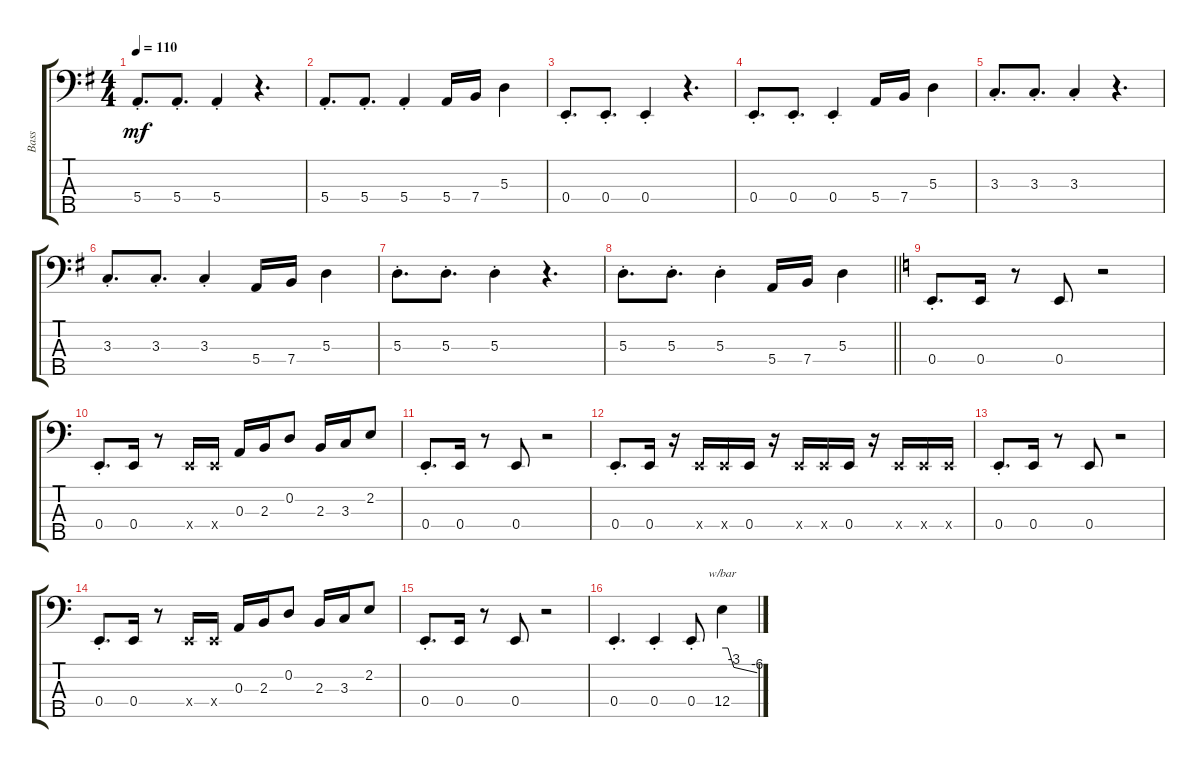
\track ("Bass" "Bass") {instrument electricbassfinger}
\staff {score tabs}
\tuning (G2 D2 A1 E1 B0) {hide}
\ts (4 4)
\tempo 110
\clef f4
\ks g
5.4{st}.8{d dy mf} 5.4{st}.8{d} 5.4{st}.4 r.4{d} |
5.4{st}.8{d} 5.4{st}.8{d} 5.4{st}.4 5.4.16 7.4.16 5.3.4 |
0.4{st}.8{d} 0.4{st}.8{d} 0.4{st}.4 r.4{d} |
0.4{st}.8{d} 0.4{st}.8{d} 0.4{st}.4 5.4.16 7.4.16 5.3.4 |
3.3{st}.8{d} 3.3{st}.8{d} 3.3{st}.4 r.4{d} |
3.3{st}.8{d} 3.3{st}.8{d} 3.3{st}.4 5.4.16 7.4.16 5.3.4 |
5.3{st}.8{d} 5.3{st}.8{d} 5.3{st}.4 r.4{d} |
\barLineRight lightlight
5.3{st}.8{d} 5.3{st}.8{d} 5.3{st}.4 5.4.16 7.4.16 5.3.4 |
\ks c
0.4{st}.8{d} 0.4.16 r.8 0.4.8 r.2 |
0.4{st}.8{d} 0.4.16 r.8 0.4{x}.16 0.4{x}.16 0.3.16 2.3.16 0.2.8 2.3.16 3.3.16 2.2.8 |
0.4{st}.8{d} 0.4.16 r.8 0.4.8 r.2 |
0.4{st}.8{d} 0.4.16 r.16 0.4{x}.16 0.4{x}.16 0.4.16 r.16 0.4{x}.16 0.4{x}.16 0.4.16 r.16 0.4{x}.16 0.4{x}.16 0.4{x}.16 |
0.4{st}.8{d} 0.4.16 r.8 0.4.8 r.2 |
0.4{st}.8{d} 0.4.16 r.8 0.4{x}.16 0.4{x}.16 0.3.16 2.3.16 0.2.8 2.3.16 3.3.16 2.2.8 |
0.4{st}.8{d} 0.4.16 r.8 0.4.8 r.2 |
0.4{st}.4{d} 0.4{st}.4 0.4{st}.8 12.4.4{tbe (custom default 0 0 10 0 20 -12 60 -24)}
